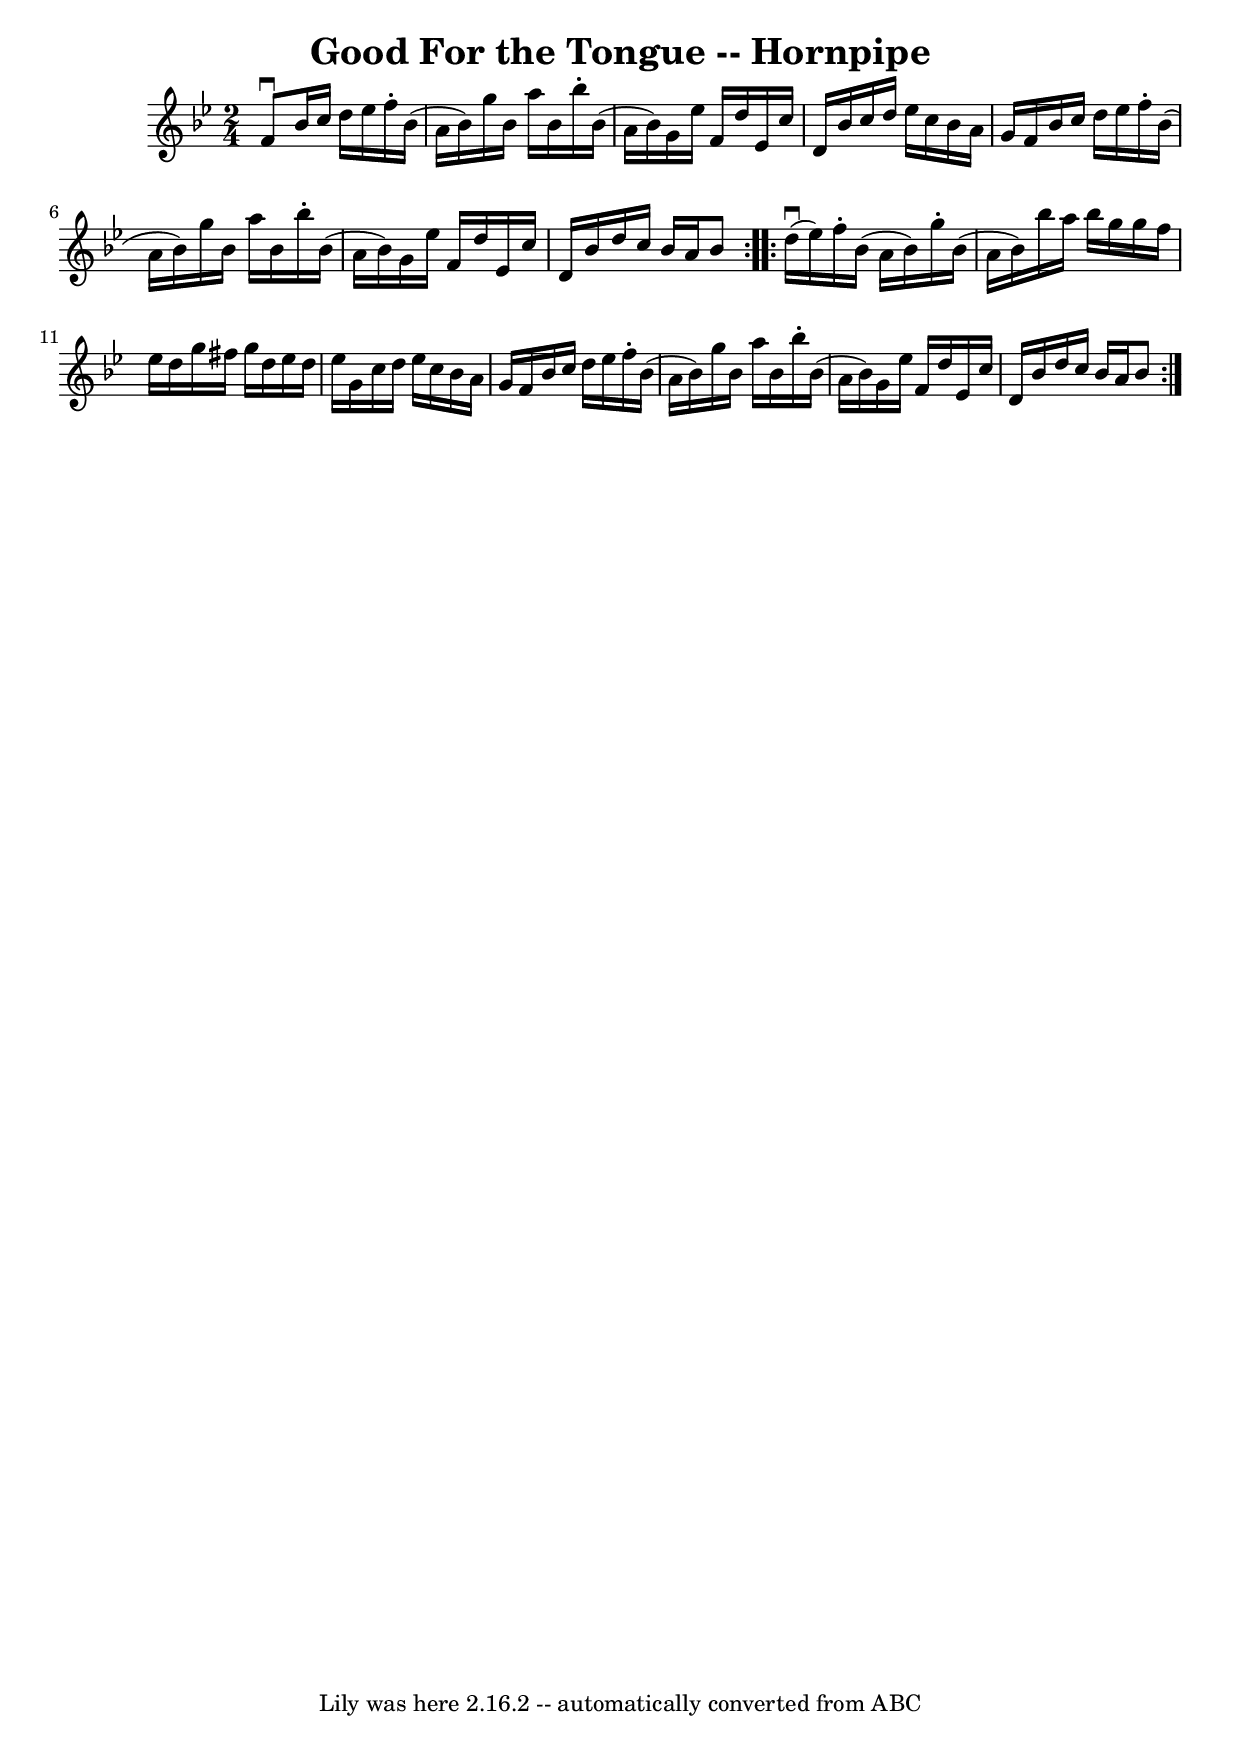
\version "2.16.2"
\include "Mammoth.ily"
\header {
  %% book = "Cole's 1000 Fiddle Tunes"
  crossRefNumber = "1"
  footnotes = ""
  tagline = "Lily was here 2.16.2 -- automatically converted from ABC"
  title = "Good For the Tongue -- Hornpipe"

}
voicedefault =  {



  \repeat volta 2 {

    \time 2/4 
    \key bes \major f'8^\downbow |
    bes'16 c''16 d''16   
    ees''16 f''16-. bes'16 (a'16 bes'16) |
    g''16 bes'16 
    a''16 bes'16 bes''16-. bes'16 (a'16 bes'16) |
    
    g'16 ees''16 f'16 d''16 ees'16 c''16 d'16 bes'16  |
    
    c''16 d''16 ees''16 c''16 bes'16 a'16 g'16 f'16   |
    bes'16 c''16 d''16 ees''16 f''16-. bes'16 (a'16  
    bes'16) |
    g''16 bes'16 a''16 bes'16 bes''16-.   
    bes'16 (a'16 bes'16) |
    g'16 ees''16 f'16 d''16    
    ees'16 c''16 d'16 bes'16  |
    d''16 c''16 bes'16 a'16  
    bes'8  
  }     
  \repeat volta 2 {
    d''16 (^\downbow ees''16) |
    
    f''16-. bes'16 (a'16 bes'16) g''16-. bes'16 (a'16 bes'16 ) |
    bes''16 a''16 bes''16 g''16 g''16 f''16    
    ees''16 d''16  |
    g''16 fis''16 g''16 d''16 ees''16    
    d''16 ees''16 g'16  |
    c''16 d''16 ees''16 c''16    
    bes'16 a'16 g'16 f'16  |
    bes'16 c''16 d''16    
    ees''16 f''16-. bes'16 (a'16 bes'16) |
    g''16 bes'16  
    a''16 bes'16 bes''16-. bes'16 (a'16 bes'16) |
    g'16 
    ees''16 f'16 d''16 ees'16 c''16 d'16 bes'16  |
    
    d''16 c''16 bes'16 a'16 bes'8  
  }   

}

\score{
  <<

    \context Staff="default"
    {
      \voicedefault 
      
    }

  >>
  \layout {
    
  }
  \midi {
  }

}
